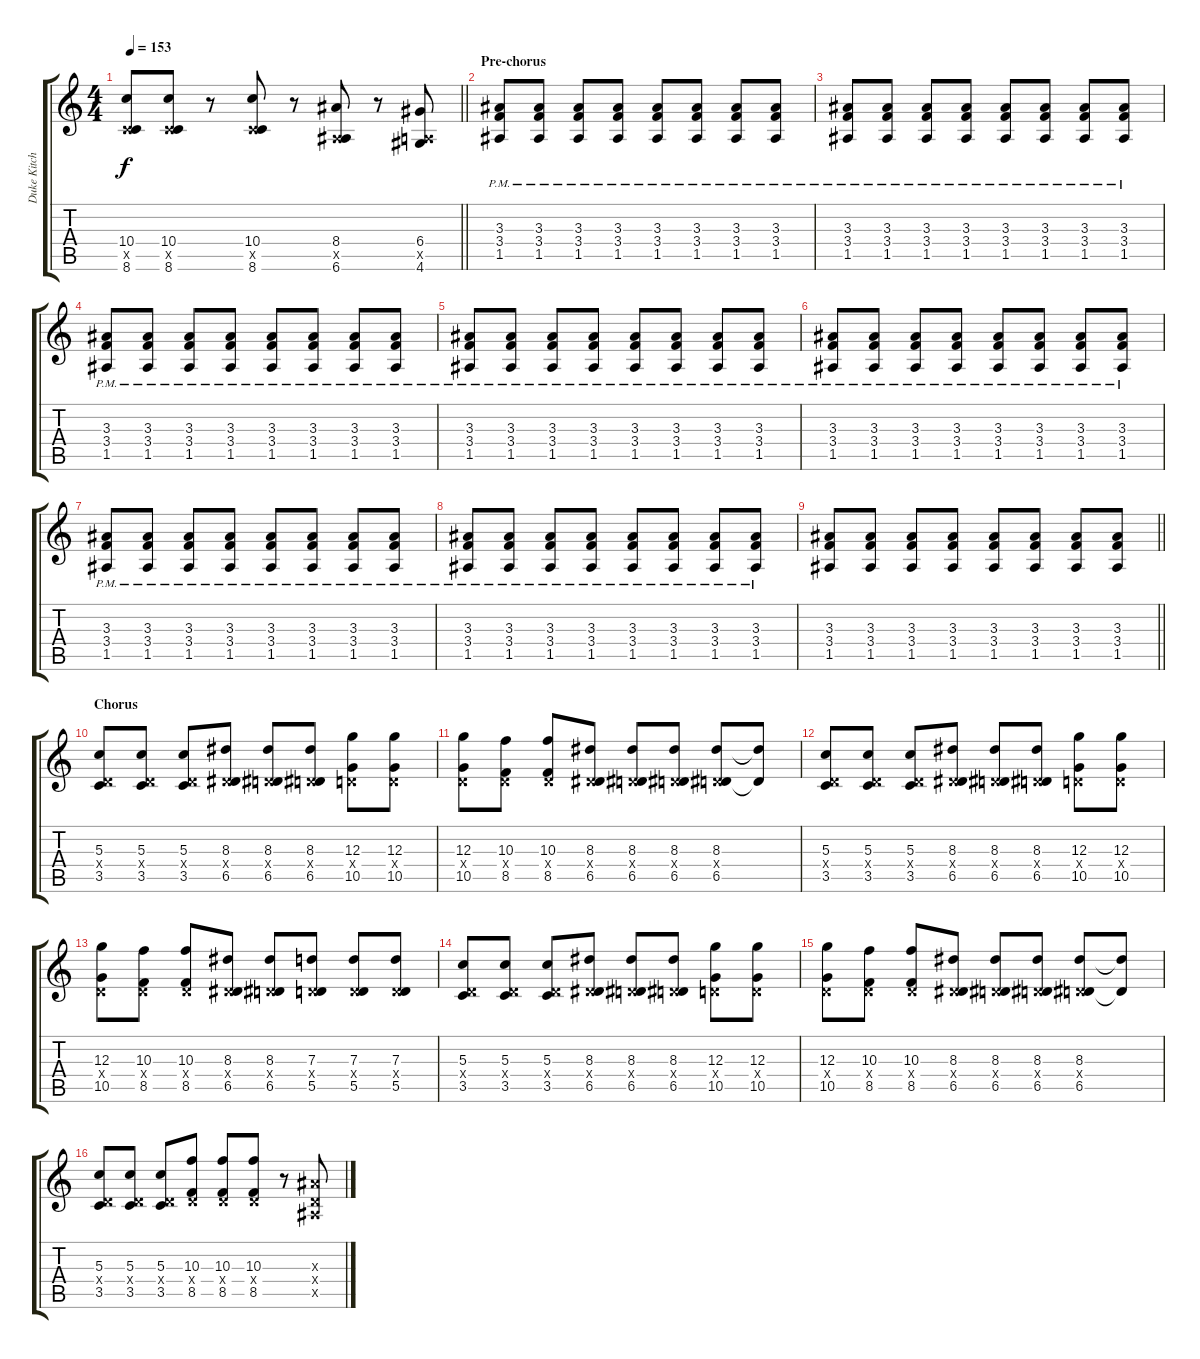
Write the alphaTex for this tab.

\track ("Duke Kitchens (Lead Guitar)" "Duke Kitch") {instrument distortionguitar}
\staff {score tabs}
\tuning (E4 B3 G3 D3 A2 E2) {hide}
\ts (4 4)
\tempo 153
\clef g2
\barLineRight lightlight
\ks c
(10.4 3.5{x} 8.6).8{dy f instrument distortionguitar} (10.4 3.5{x} 8.6).8 r.8 (10.4 3.5{x} 8.6).8 r.8 (8.4 1.5{x} 6.6).8 r.8 (6.4 0.5{x} 4.6).8 |
\section ("" "Pre-chorus")
(3.3 3.4{pm} 1.5{pm}).8{volume 9 instrument distortionguitar} (3.3 3.4{pm} 1.5{pm}).8 (3.3 3.4{pm} 1.5{pm}).8 (3.3 3.4{pm} 1.5{pm}).8 (3.3 3.4{pm} 1.5{pm}).8 (3.3 3.4{pm} 1.5{pm}).8 (3.3 3.4{pm} 1.5{pm}).8 (3.3 3.4{pm} 1.5{pm}).8 |
(3.3 3.4{pm} 1.5{pm}).8{volume 9 instrument distortionguitar} (3.3 3.4{pm} 1.5{pm}).8 (3.3 3.4{pm} 1.5{pm}).8 (3.3 3.4{pm} 1.5{pm}).8 (3.3 3.4{pm} 1.5{pm}).8 (3.3 3.4{pm} 1.5{pm}).8 (3.3 3.4{pm} 1.5{pm}).8 (3.3 3.4{pm} 1.5{pm}).8 |
(3.3 3.4{pm} 1.5{pm}).8{volume 9 instrument distortionguitar} (3.3 3.4{pm} 1.5{pm}).8 (3.3 3.4{pm} 1.5{pm}).8 (3.3 3.4{pm} 1.5{pm}).8 (3.3 3.4{pm} 1.5{pm}).8 (3.3 3.4{pm} 1.5{pm}).8 (3.3 3.4{pm} 1.5{pm}).8 (3.3 3.4{pm} 1.5{pm}).8 |
(3.3 3.4{pm} 1.5{pm}).8{volume 9 instrument distortionguitar} (3.3 3.4{pm} 1.5{pm}).8 (3.3 3.4{pm} 1.5{pm}).8 (3.3 3.4{pm} 1.5{pm}).8 (3.3 3.4{pm} 1.5{pm}).8 (3.3 3.4{pm} 1.5{pm}).8 (3.3 3.4{pm} 1.5{pm}).8 (3.3 3.4{pm} 1.5{pm}).8 |
(3.3 3.4{pm} 1.5{pm}).8{volume 9 instrument distortionguitar} (3.3 3.4{pm} 1.5{pm}).8 (3.3 3.4{pm} 1.5{pm}).8 (3.3 3.4{pm} 1.5{pm}).8 (3.3 3.4{pm} 1.5{pm}).8 (3.3 3.4{pm} 1.5{pm}).8 (3.3 3.4{pm} 1.5{pm}).8 (3.3 3.4{pm} 1.5{pm}).8 |
(3.3 3.4{pm} 1.5{pm}).8{volume 9 instrument distortionguitar} (3.3 3.4{pm} 1.5{pm}).8 (3.3 3.4{pm} 1.5{pm}).8 (3.3 3.4{pm} 1.5{pm}).8 (3.3 3.4{pm} 1.5{pm}).8 (3.3 3.4{pm} 1.5{pm}).8 (3.3 3.4{pm} 1.5{pm}).8 (3.3 3.4{pm} 1.5{pm}).8 |
(3.3 3.4{pm} 1.5{pm}).8{volume 9 instrument distortionguitar} (3.3 3.4{pm} 1.5{pm}).8 (3.3 3.4{pm} 1.5{pm}).8 (3.3 3.4{pm} 1.5{pm}).8 (3.3 3.4{pm} 1.5{pm}).8 (3.3 3.4{pm} 1.5{pm}).8 (3.3 3.4{pm} 1.5{pm}).8 (3.3 3.4{pm} 1.5{pm}).8 |
\barLineRight lightlight
(3.3 3.4 1.5).8{volume 9 instrument distortionguitar} (3.3 3.4 1.5).8 (3.3 3.4 1.5).8 (3.3 3.4 1.5).8 (3.3 3.4 1.5).8 (3.3 3.4 1.5).8 (3.3 3.4 1.5).8 (3.3 3.4 1.5).8 |
\section ("" "Chorus")
(5.3 0.4{x} 3.5).8{volume 12} (5.3 0.4{x} 3.5).8 (5.3 0.4{x} 3.5).8 (8.3 0.4{x} 6.5).8 (8.3 0.4{x} 6.5).8 (8.3 0.4{x} 6.5).8 (12.3 0.4{x} 10.5).8 (12.3 0.4{x} 10.5).8 |
(12.3 0.4{x} 10.5).8 (10.3 0.4{x} 8.5).8 (10.3 0.4{x} 8.5).8 (8.3 0.4{x} 6.5).8 (8.3 0.4{x} 6.5).8 (8.3 0.4{x} 6.5).8 (8.3 0.4{x} 6.5).8 (8.3{t} 6.5{t}).8 |
(5.3 0.4{x} 3.5).8 (5.3 0.4{x} 3.5).8 (5.3 0.4{x} 3.5).8 (8.3 0.4{x} 6.5).8 (8.3 0.4{x} 6.5).8 (8.3 0.4{x} 6.5).8 (12.3 0.4{x} 10.5).8 (12.3 0.4{x} 10.5).8 |
(12.3 0.4{x} 10.5).8 (10.3 0.4{x} 8.5).8 (10.3 0.4{x} 8.5).8 (8.3 0.4{x} 6.5).8 (8.3 0.4{x} 6.5).8 (7.3 0.4{x} 5.5).8 (7.3 0.4{x} 5.5).8 (7.3 0.4{x} 5.5).8 |
(5.3 0.4{x} 3.5).8 (5.3 0.4{x} 3.5).8 (5.3 0.4{x} 3.5).8 (8.3 0.4{x} 6.5).8 (8.3 0.4{x} 6.5).8 (8.3 0.4{x} 6.5).8 (12.3 0.4{x} 10.5).8 (12.3 0.4{x} 10.5).8 |
(12.3 0.4{x} 10.5).8 (10.3 0.4{x} 8.5).8 (10.3 0.4{x} 8.5).8 (8.3 0.4{x} 6.5).8 (8.3 0.4{x} 6.5).8 (8.3 0.4{x} 6.5).8 (8.3 0.4{x} 6.5).8 (8.3{t} 6.5{t}).8 |
(5.3 0.4{x} 3.5).8 (5.3 0.4{x} 3.5).8 (5.3 0.4{x} 3.5).8 (10.3 0.4{x} 8.5).8 (10.3 0.4{x} 8.5).8 (10.3 0.4{x} 8.5).8 r.8 (3.3{x} 0.4{x} 1.5{x}).8
